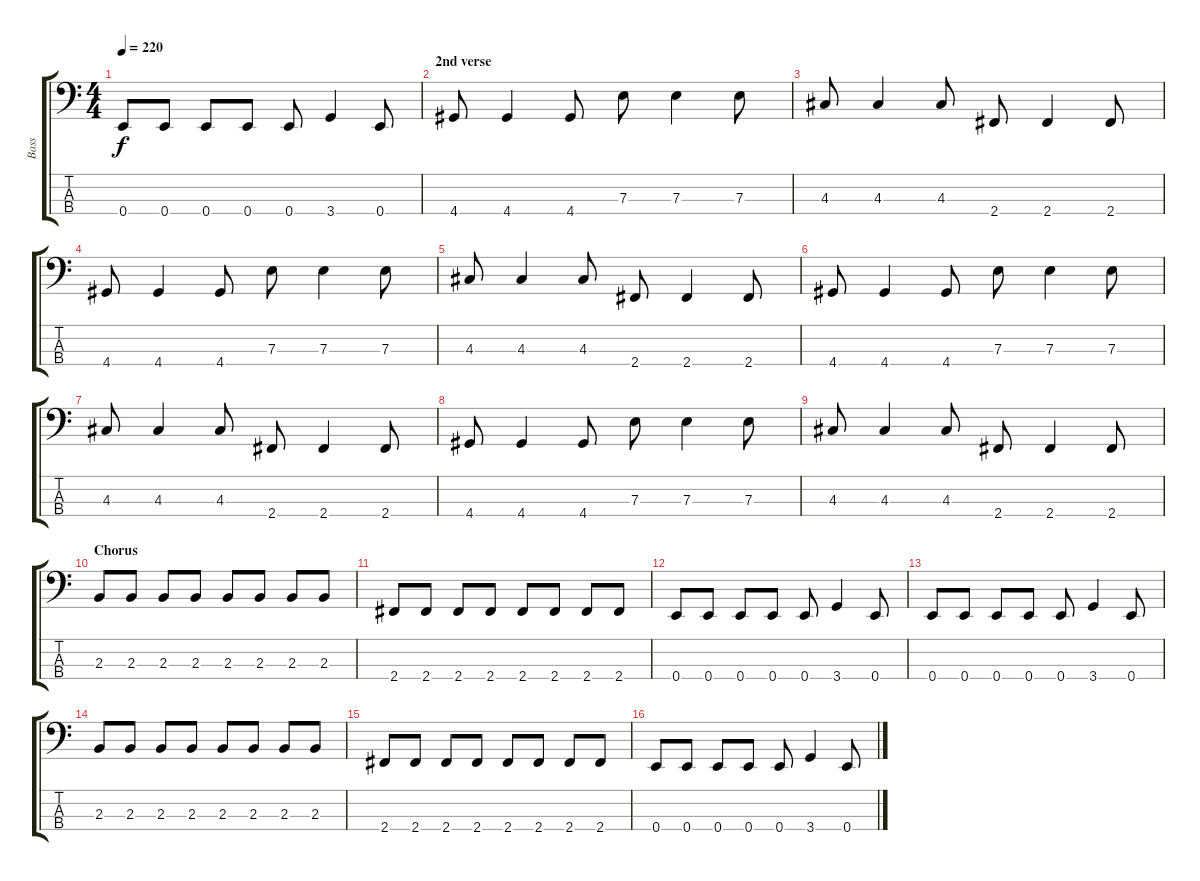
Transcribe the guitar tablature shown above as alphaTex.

\track ("Bass" "Bass") {instrument electricbasspick}
\staff {score tabs}
\tuning (G2 D2 A1 E1) {hide}
\ts (4 4)
\tempo 220
\clef f4
\ks c
0.4.8{dy f} 0.4.8 0.4.8 0.4.8 0.4.8 3.4.4 0.4.8 |
\section ("" "2nd verse")
4.4.8 4.4.4 4.4.8 7.3.8 7.3.4 7.3.8 |
4.3.8 4.3.4 4.3.8 2.4.8 2.4.4 2.4.8 |
4.4.8 4.4.4 4.4.8 7.3.8 7.3.4 7.3.8 |
4.3.8 4.3.4 4.3.8 2.4.8 2.4.4 2.4.8 |
4.4.8 4.4.4 4.4.8 7.3.8 7.3.4 7.3.8 |
4.3.8 4.3.4 4.3.8 2.4.8 2.4.4 2.4.8 |
4.4.8 4.4.4 4.4.8 7.3.8 7.3.4 7.3.8 |
4.3.8 4.3.4 4.3.8 2.4.8 2.4.4 2.4.8 |
\section ("" "Chorus")
2.3.8 2.3.8 2.3.8 2.3.8 2.3.8 2.3.8 2.3.8 2.3.8 |
2.4.8 2.4.8 2.4.8 2.4.8 2.4.8 2.4.8 2.4.8 2.4.8 |
0.4.8 0.4.8 0.4.8 0.4.8 0.4.8 3.4.4 0.4.8 |
0.4.8 0.4.8 0.4.8 0.4.8 0.4.8 3.4.4 0.4.8 |
2.3.8 2.3.8 2.3.8 2.3.8 2.3.8 2.3.8 2.3.8 2.3.8 |
2.4.8 2.4.8 2.4.8 2.4.8 2.4.8 2.4.8 2.4.8 2.4.8 |
0.4.8 0.4.8 0.4.8 0.4.8 0.4.8 3.4.4 0.4.8
